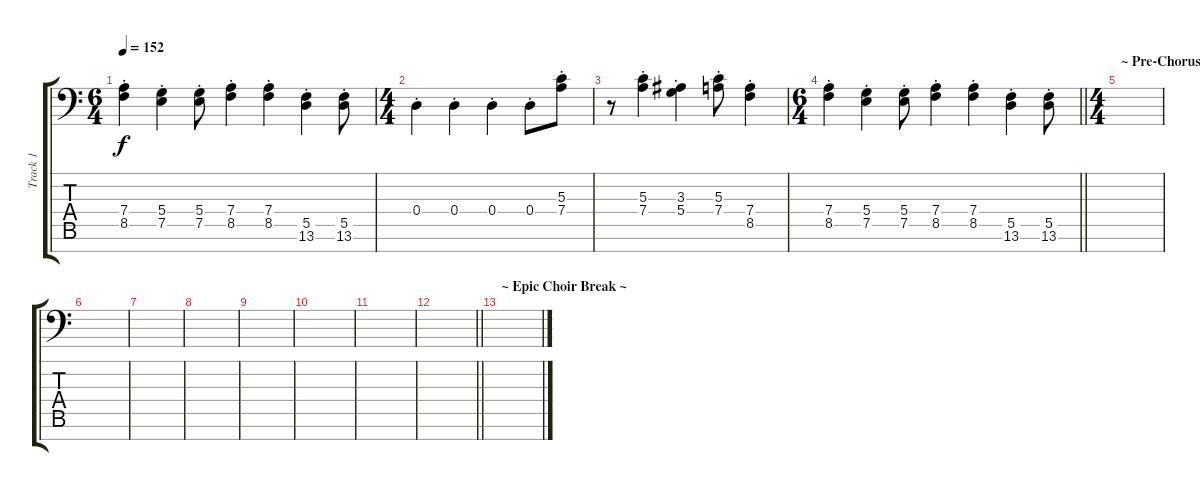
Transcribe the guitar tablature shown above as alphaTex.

\track ("Track 1" "Track 1") {instrument stringensemble1}
\staff {score tabs}
\tuning (E4 B3 G3 D3 A2 E2 A1) {hide}
\ts (6 4)
\tempo 152
\clef f4
\ks c
(7.4{st} 8.5{st}).4{dy f} (5.4{st} 7.5{st}).4 (5.4{st} 7.5{st}).8 (7.4{st} 8.5{st}).4 (7.4{st} 8.5{st}).4 (5.5{st} 13.6{st}).4 (5.5{st} 13.6{st}).8 |
\ts (4 4)
0.4{st}.4 0.4{st}.4 0.4{st}.4 0.4{st}.8 (5.3{st} 7.4{st}).8 |
r.8 (5.3{st} 7.4{st}).4 (3.3{st} 5.4{st}).4 (5.3{st} 7.4{st}).8 (7.4{st} 8.5{st}).4 |
\ts (6 4)
\barLineRight lightlight
(7.4{st} 8.5{st}).4 (5.4{st} 7.5{st}).4 (5.4{st} 7.5{st}).8 (7.4{st} 8.5{st}).4 (7.4{st} 8.5{st}).4 (5.5{st} 13.6{st}).4 (5.5{st} 13.6{st}).8 |
\ts (4 4)
\section ("" "~ Pre-Chorus ~")
|
|
|
|
|
|
|
\barLineRight lightlight
|
\section ("" "~ Epic Choir Break ~")
